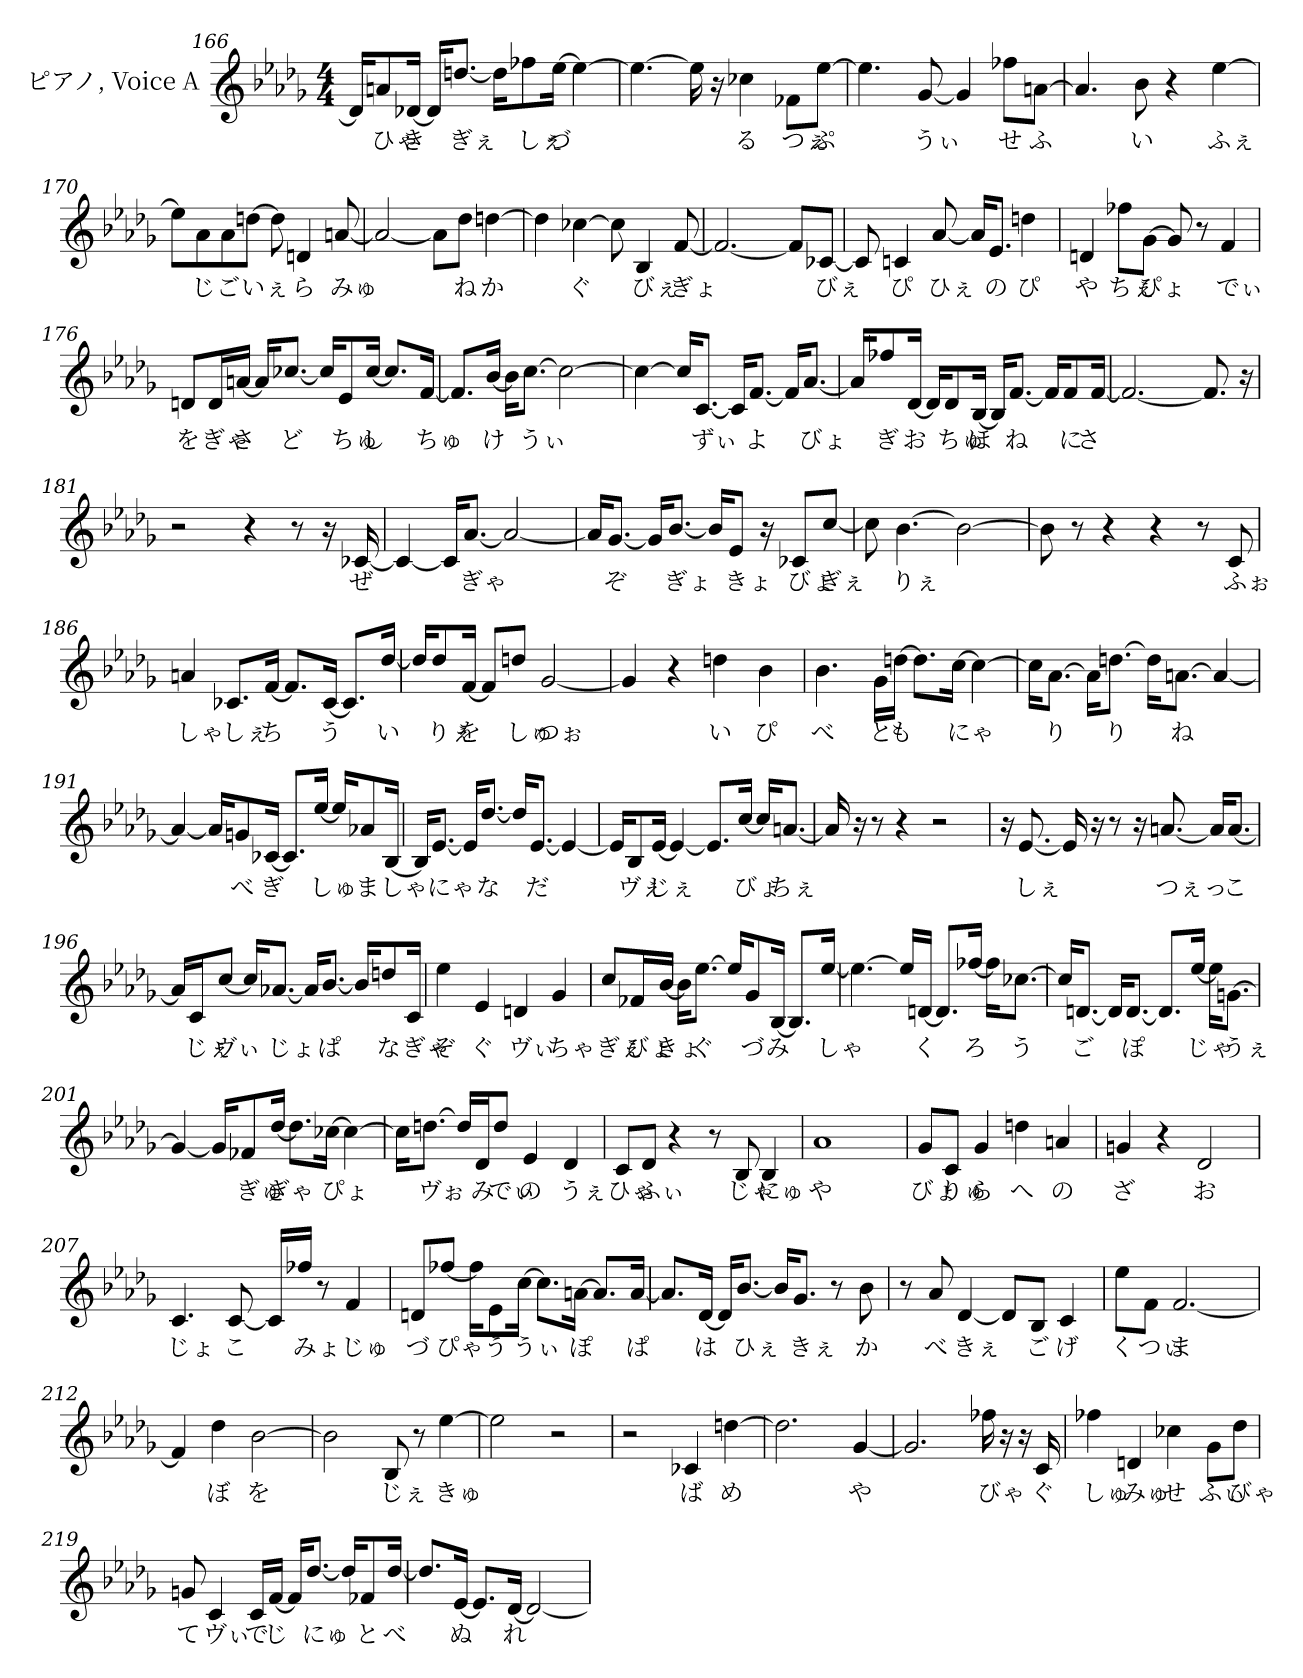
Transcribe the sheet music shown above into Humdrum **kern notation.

**kern	**text
*part1	*part1
*staff1	*staff1
*I"ピアノ, Voice A	*
*clefG2	*
*k[b-e-a-d-g-]	*
*M4/4	*
=166	=166
16d/KL]	.
!	!LO:LY:b
8an/	ひゃ
!	!LO:LY:b
[16d-X/Jk	き
16d-/KL]	.
!	!LO:LY:b
[8.ddn/J	ぎぇ
16dd\KL]	.
!	!LO:LY:b
8ff-X\	しぇ
!	!LO:LY:b
[16ee-\Jk	づ
4ee-\_	.
=167	=167
4.ee-\_	.
16ee-\]	.
16r	.
!	!LO:LY:b
4cc-X\	る
!	!LO:LY:b
8f-X\L	つぇ
!	!LO:LY:b
[8ee-\J	ぷ
=168	=168
4.ee-\]	.
!	!LO:LY:b
[8g-/	うぃ
4g-/]	.
!	!LO:LY:b
8ff-X\L	せ
!	!LO:LY:b
[8an\J	ふ
!!LO:LB:g=z
=169	=169
4.a/]	.
!	!LO:LY:b
8b-\	い
4r	.
!	!LO:LY:b
[4ee-\	ふぇ
=170	=170
8ee-\L]	.
!	!LO:LY:b
8a-\	じ
!	!LO:LY:b
8a-\	ご
!	!LO:LY:b
[8ddn\J	いぇ
8dd\]	.
!	!LO:LY:b
4dn/	ら
!	!LO:LY:b
[8an/	みゅ
=171	=171
2a/_	.
8a\L]	.
!	!LO:LY:b
8dd-\J	ね
!	!LO:LY:b
[4ddn\	か
=172	=172
4dd\]	.
!	!LO:LY:b
[4cc-X\	ぐ
8cc-\]	.
!	!LO:LY:b
4B-/	びぇ
!	!LO:LY:b
[8f/	ぎょ
=173	=173
2.f/_	.
8f/L]	.
!	!LO:LY:b
[8c-X/J	びぇ
=174	=174
8c-/]	.
!	!LO:LY:b
4cn/	ぴ
!	!LO:LY:b
[8a-/	ひぇ
16a-/KL]	.
!	!LO:LY:b
8.e-/J	の
!	!LO:LY:b
4ddn\	ぴ
!!LO:LB:g=z
=175	=175
!	!LO:LY:b
4dn/	や
!	!LO:LY:b
8ff-X\L	ちぇ
!	!LO:LY:b
[8g-\J	ぴょ
8g-/]	.
8r	.
!	!LO:LY:b
4f/	でぃ
=176	=176
!	!LO:LY:b
8dn/L	を
!	!LO:LY:b
16d/L	ぎゃ
!	!LO:LY:b
[16an/JJ	さ
16a/KL]	.
!	!LO:LY:b
[8.cc-X/J	ど
16cc-/KL]	.
!	!LO:LY:b
8e-/	ちゅ
!	!LO:LY:b
[16cc-/Jk	し
8.cc-/L]	.
!	!LO:LY:b
[16f/Jk	ちゅ
=177	=177
8.f/L]	.
!	!LO:LY:b
[16b-/Jk	け
16b-\KL]	.
!	!LO:LY:b
[8.cc\J	うぃ
2cc\_	.
=178	=178
4cc\_	.
16cc/KL]	.
!	!LO:LY:b
[8.c/J	ずぃ
16c/KL]	.
!	!LO:LY:b
[8.f/J	よ
16f/KL]	.
!	!LO:LY:b
[8.a-/J	びょ
!!LO:LB:g=z
=179	=179
16a-/KL]	.
!	!LO:LY:b
8ff-X/	ぎ
!	!LO:LY:b
[16d-/Jk	お
16d-/KL]	.
!	!LO:LY:b
8d-/	ちゅ
!	!LO:LY:b
[16B-/Jk	ほ
16B-/KL]	.
!	!LO:LY:b
[8.f/J	ね
16f/KL]	.
!	!LO:LY:b
8f/	に
!	!LO:LY:b
[16f/Jk	さ
=180	=180
2.f/_	.
8.f/]	.
16r	.
=181	=181
2r	.
4r	.
8r	.
16r	.
!	!LO:LY:b
[16c-X/	ぜ
=182	=182
4c-/_	.
16c-/KL]	.
!	!LO:LY:b
[8.a-/J	ぎゃ
2a-/_	.
=183	=183
16a-/KL]	.
!	!LO:LY:b
[8.g-/J	ぞ
16g-/KL]	.
!	!LO:LY:b
[8.b-/J	ぎょ
16b-/KL]	.
!	!LO:LY:b
8e-/J	きょ
16r	.
!	!LO:LY:b
8c-X/L	びょ
!	!LO:LY:b
[8cc/J	ぎぇ
!!LO:PB:g=z
=184	=184
8cc\]	.
!	!LO:LY:b
[4.b-\	りぇ
2b-\_	.
=185	=185
8b-\]	.
8r	.
4r	.
4r	.
8r	.
!	!LO:LY:b
8c/	ふぉ
=186	=186
!	!LO:LY:b
4an/	しゃ
!	!LO:LY:b
8.c-X/L	しぇ
!	!LO:LY:b
[16f/Jk	ち
8.f/L]	.
!	!LO:LY:b
[16c-/Jk	う
8.c-/L]	.
!	!LO:LY:b
[16dd-/Jk	い
=187	=187
16dd-/KL]	.
!	!LO:LY:b
8dd-/	りぇ
!	!LO:LY:b
[16f/Jk	を
8f/L]	.
!	!LO:LY:b
8ddn/J	しゅ
!	!LO:LY:b
[2g-/	つぉ
=188	=188
4g-/]	.
4r	.
!	!LO:LY:b
4ddn\	い
!	!LO:LY:b
4b-\	ぴ
=189	=189
!	!LO:LY:b
4.b-\	べ
!	!LO:LY:b
16g-\LL	と
!	!LO:LY:b
[16ddn\JJ	も
8.dd\L]	.
!	!LO:LY:b
[16cc\Jk	にゃ
4cc\_	.
!!LO:LB:g=z
=190	=190
16cc\KL]	.
!	!LO:LY:b
[8.a-\J	り
16a-\KL]	.
!	!LO:LY:b
[8.ddn\J	り
16dd\KL]	.
!	!LO:LY:b
[8.an\J	ね
4a/_	.
=191	=191
4a/_	.
16a/KL]	.
!	!LO:LY:b
8gn/	べ
!	!LO:LY:b
[16c-X/Jk	ぎ
8.c-/L]	.
!	!LO:LY:b
[16ee-/Jk	しゅ
16ee-/KL]	.
!	!LO:LY:b
8a-X/	ま
!	!LO:LY:b
[16B-/Jk	しゃ
=192	=192
16B-/KL]	.
!	!LO:LY:b
[8.e-/J	にゃ
16e-/KL]	.
!	!LO:LY:b
[8.dd-/J	な
16dd-/KL]	.
!	!LO:LY:b
[8.e-/J	だ
4e-/_	.
=193	=193
16e-/KL]	.
!	!LO:LY:b
8B-/	ヴぇ
!	!LO:LY:b
[16e-/Jk	じぇ
4e-/_	.
8.e-/L]	.
!	!LO:LY:b
[16cc/Jk	びょ
16cc/KL]	.
!	!LO:LY:b
[8.an/J	ちぇ
!!LO:LB:g=z
=194	=194
16a/]	.
16r	.
8r	.
4r	.
2r	.
=195	=195
16r	.
!	!LO:LY:b
[8.e-/	しぇ
16e-/]	.
16r	.
8r	.
16r	.
!	!LO:LY:b
[8.an/	つぇっ
16a/KL]	.
!	!LO:LY:b
[8.a/J	こ
=196	=196
16a/LL]	.
!	!LO:LY:b
16c/J	じぇ
!	!LO:LY:b
[8cc/J	ヴぃ
16cc/KL]	.
!	!LO:LY:b
[8.a-X/J	じょ
16a-/KL]	.
!	!LO:LY:b
[8.b-/J	ぱ
16b-/KL]	.
!	!LO:LY:b
8ddn/	な
!	!LO:LY:b
16c/Jk	ぎゃ
=197	=197
!	!LO:LY:b
4ee-\	ぞ
!	!LO:LY:b
4e-/	ぐ
!	!LO:LY:b
4dn/	ヴぃ
!	!LO:LY:b
4g-/	ちゃ
!!LO:LB:g=z
=198	=198
!	!LO:LY:b
8cc/L	ぎぇ
!	!LO:LY:b
16f-X/L	びょ
!	!LO:LY:b
[16b-/JJ	きょ
16b-\KL]	.
!	!LO:LY:b
[8.ee-\J	ぐ
16ee-/KL]	.
!	!LO:LY:b
8g-/	づ
!	!LO:LY:b
[16B-/Jk	み
8.B-/L]	.
!	!LO:LY:b
[16ee-/Jk	しゃ
=199	=199
4.ee-\_	.
16ee-/LL]	.
!	!LO:LY:b
[16dn/JJ	く
8.d/L]	.
!	!LO:LY:b
[16ff-X/Jk	ろ
16ff-\KL]	.
!	!LO:LY:b
[8.cc-X\J	う
=200	=200
16cc-/KL]	.
!	!LO:LY:b
[8.dn/J	ご
16d/KL]	.
!	!LO:LY:b
[8.d/J	ぽ
8.d/L]	.
!	!LO:LY:b
[16ee-/Jk	じゃ
16ee-\KL]	.
!	!LO:LY:b
[8.gn\J	うぇ
!!LO:LB:g=z
=201	=201
4g/_	.
16g/KL]	.
!	!LO:LY:b
8f-X/	ぎゅ
!	!LO:LY:b
[16dd-/Jk	ぎゃ
8.dd-\L]	.
!	!LO:LY:b
[16cc-X\Jk	ぴょ
4cc-\_	.
=202	=202
16cc-\KL]	.
!	!LO:LY:b
[8.ddn\J	ヴぉ
16dd/LL]	.
!	!LO:LY:b
16d-/J	み
!	!LO:LY:b
8dd/J	でぃ
!	!LO:LY:b
4e-/	の
!	!LO:LY:b
4d-/	うぇ
=203	=203
!	!LO:LY:b
8c/L	ひゃ
!	!LO:LY:b
8d-/J	ふぃ
4r	.
8r	.
!	!LO:LY:b
8B-/	じゃ
!	!LO:LY:b
4B-/	にゅ
=204	=204
!	!LO:LY:b
1a-	や
=205	=205
!	!LO:LY:b
8g-/L	びょ
!	!LO:LY:b
8c/J	りゅ
!	!LO:LY:b
4g-/	ら
!	!LO:LY:b
4ddn\	へ
!	!LO:LY:b
4an/	の
=206	=206
!	!LO:LY:b
4gn/	ざ
4r	.
!	!LO:LY:b
2d-/	お
!!LO:LB:g=z
=207	=207
!	!LO:LY:b
4.c/	じょ
!	!LO:LY:b
[8c/	こ
16c/LL]	.
!	!LO:LY:b
16ff-X/JJ	みょ
8r	.
!	!LO:LY:b
4f/	じゅ
=208	=208
!	!LO:LY:b
8dn/L	づ
!	!LO:LY:b
[8ff-X/J	ぴゃ
16ff-\KL]	.
!	!LO:LY:b
8e-\	う
!	!LO:LY:b
[16cc\Jk	うぃ
8.cc\L]	.
!	!LO:LY:b
[16an\Jk	ぽ
8.a/L]	.
!	!LO:LY:b
[16a/Jk	ぱ
=209	=209
8.a/L]	.
!	!LO:LY:b
[16d-/Jk	は
16d-/KL]	.
!	!LO:LY:b
[8.b-/J	ひぇ
16b-/KL]	.
!	!LO:LY:b
8.g-/J	きぇ
8r	.
!	!LO:LY:b
8b-\	か
=210	=210
8r	.
!	!LO:LY:b
8a-/	べ
!	!LO:LY:b
[4d-/	きぇ
8d-/L]	.
!	!LO:LY:b
8B-/J	ご
!	!LO:LY:b
4c/	げ
=211	=211
!	!LO:LY:b
8ee-\L	く
!	!LO:LY:b
8f\J	つぃ
!	!LO:LY:b
[2.f/	ま
!!LO:LB:g=z
=212	=212
4f/]	.
!	!LO:LY:b
4dd-\	ぼ
!	!LO:LY:b
[2b-\	を
=213	=213
2b-\]	.
!	!LO:LY:b
8B-/	じぇ
8r	.
!	!LO:LY:b
[4ee-\	きゅ
=214	=214
2ee-\]	.
2r	.
=215	=215
2r	.
!	!LO:LY:b
4c-X/	ば
!	!LO:LY:b
[4ddn\	め
=216	=216
2.dd\]	.
!	!LO:LY:b
[4g-/	や
=217	=217
2.g-/]	.
!	!LO:LY:b
16ff-X\	びゃ
16r	.
16r	.
!	!LO:LY:b
16c/	ぐ
=218	=218
!	!LO:LY:b
4ff-X\	しゅ
!	!LO:LY:b
4dn/	みゅ
!	!LO:LY:b
4cc-X\	せ
!	!LO:LY:b
8g-\L	ふぃ
!	!LO:LY:b
8dd-\J	びゃ
!!LO:LB:g=z
=219	=219
!	!LO:LY:b
8gn/	て
!	!LO:LY:b
4c/	ヴぃ
!	!LO:LY:b
16c/LL	で
!	!LO:LY:b
[16f/JJ	じ
16f/KL]	.
!	!LO:LY:b
[8.dd-/J	にゅ
16dd-/KL]	.
!	!LO:LY:b
8f-X/	と
!	!LO:LY:b
[16dd-/Jk	べ
=220	=220
8.dd-/L]	.
!	!LO:LY:b
[16e-/Jk	ぬ
8.e-/L]	.
!	!LO:LY:b
[16d-/Jk	れ
2d-/_	.
=	=
*-	*-
